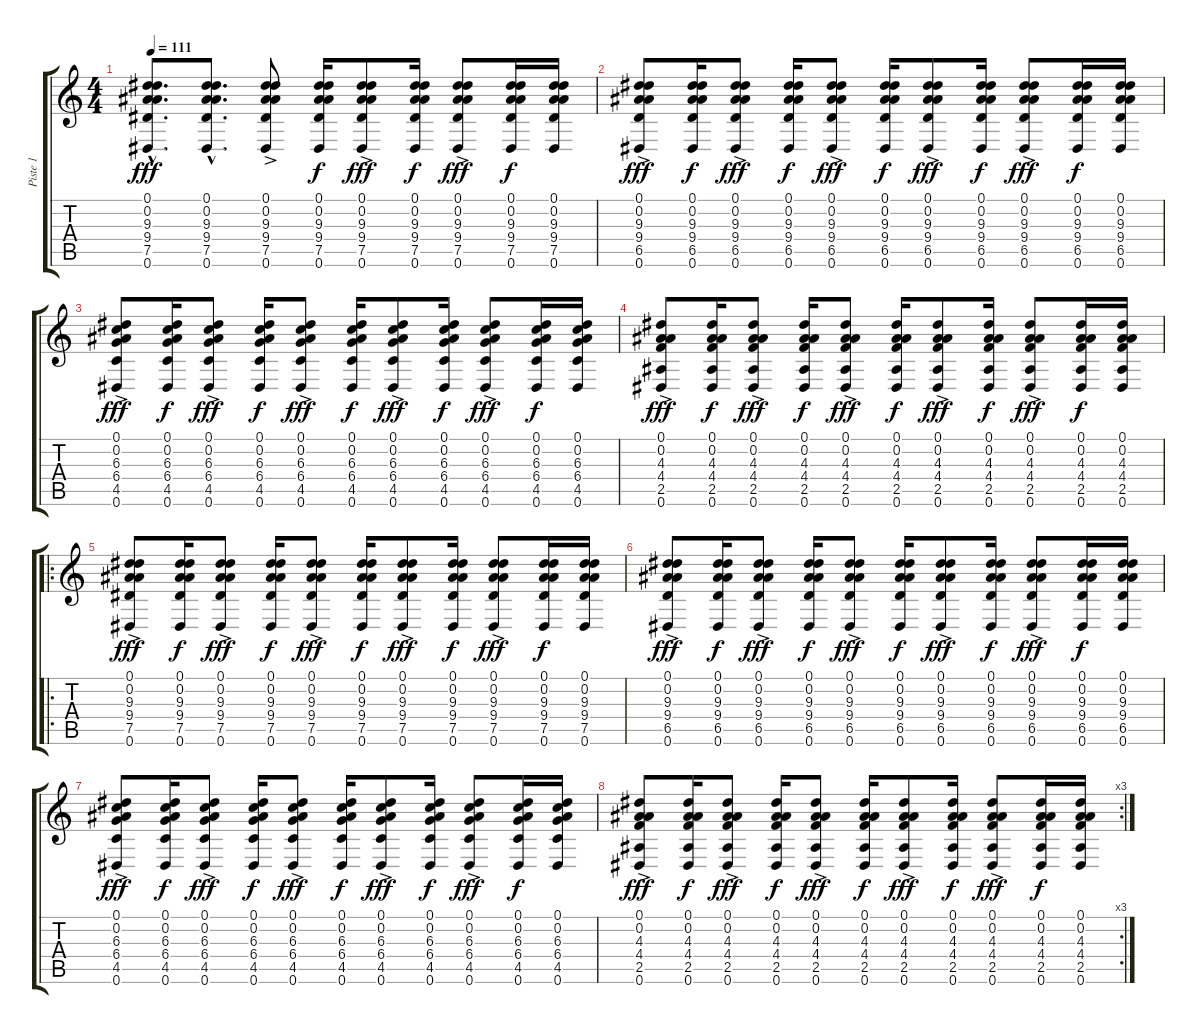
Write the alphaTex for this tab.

\track ("Piste 1" "Piste 1") {instrument acousticguitarsteel}
\staff {score tabs}
\tuning (Eb4 Bb3 Gb3 Db3 Ab2 Eb2) {hide}
\ts (4 4)
\tempo 111
\clef g2
\ks c
(0.1{hac} 0.2{hac} 9.3{hac} 9.4{hac} 7.5{hac} 0.6{hac}).8{d dy fff} (0.1{hac} 0.2{hac} 9.3{hac} 9.4{hac} 7.5{hac} 0.6{hac}).8{d} (0.1{ac} 0.2{ac} 9.3{ac} 9.4{ac} 7.5{ac} 0.6{ac}).8 (0.1 0.2 9.3 9.4 7.5 0.6).16{dy f} (0.1{ac} 0.2{ac} 9.3{ac} 9.4{ac} 7.5{ac} 0.6{ac}).8{dy fff} (0.1 0.2 9.3 9.4 7.5 0.6).16{dy f} (0.1{ac} 0.2{ac} 9.3{ac} 9.4{ac} 7.5{ac} 0.6{ac}).8{dy fff} (0.1 0.2 9.3 9.4 7.5 0.6).16{dy f} (0.1 0.2 9.3 9.4 7.5 0.6).16 |
(0.1{ac} 0.2{ac} 9.3{ac} 9.4{ac} 6.5{ac} 0.6{ac}).8{dy fff} (0.1 0.2 9.3 9.4 6.5 0.6).16{dy f} (0.1{ac} 0.2{ac} 9.3{ac} 9.4{ac} 6.5{ac} 0.6{ac}).8{dy fff} (0.1 0.2 9.3 9.4 6.5 0.6).16{dy f} (0.1{ac} 0.2{ac} 9.3{ac} 9.4{ac} 6.5{ac} 0.6{ac}).8{dy fff} (0.1 0.2 9.3 9.4 6.5 0.6).16{dy f} (0.1{ac} 0.2{ac} 9.3{ac} 9.4{ac} 6.5{ac} 0.6{ac}).8{dy fff} (0.1 0.2 9.3 9.4 6.5 0.6).16{dy f} (0.1{ac} 0.2{ac} 9.3{ac} 9.4{ac} 6.5{ac} 0.6{ac}).8{dy fff} (0.1 0.2 9.3 9.4 6.5 0.6).16{dy f} (0.1 0.2 9.3 9.4 6.5 0.6).16 |
(0.1{ac} 0.2{ac} 6.3{ac} 6.4{ac} 4.5{ac} 0.6{ac}).8{dy fff} (0.1 0.2 6.3 6.4 4.5 0.6).16{dy f} (0.1{ac} 0.2{ac} 6.3{ac} 6.4{ac} 4.5{ac} 0.6{ac}).8{dy fff} (0.1 0.2 6.3 6.4 4.5 0.6).16{dy f} (0.1{ac} 0.2{ac} 6.3{ac} 6.4{ac} 4.5{ac} 0.6{ac}).8{dy fff} (0.1 0.2 6.3 6.4 4.5 0.6).16{dy f} (0.1{ac} 0.2{ac} 6.3{ac} 6.4{ac} 4.5{ac} 0.6{ac}).8{dy fff} (0.1 0.2 6.3 6.4 4.5 0.6).16{dy f} (0.1{ac} 0.2{ac} 6.3{ac} 6.4{ac} 4.5{ac} 0.6{ac}).8{dy fff} (0.1 0.2 6.3 6.4 4.5 0.6).16{dy f} (0.1 0.2 6.3 6.4 4.5 0.6).16 |
(0.1{ac} 0.2{ac} 4.3{ac} 4.4{ac} 2.5{ac} 0.6{ac}).8{dy fff} (0.1 0.2 4.3 4.4 2.5 0.6).16{dy f} (0.1{ac} 0.2{ac} 4.3{ac} 4.4{ac} 2.5{ac} 0.6{ac}).8{dy fff} (0.1 0.2 4.3 4.4 2.5 0.6).16{dy f} (0.1{ac} 0.2{ac} 4.3{ac} 4.4{ac} 2.5{ac} 0.6{ac}).8{dy fff} (0.1 0.2 4.3 4.4 2.5 0.6).16{dy f} (0.1{ac} 0.2{ac} 4.3{ac} 4.4{ac} 2.5{ac} 0.6{ac}).8{dy fff} (0.1 0.2 4.3 4.4 2.5 0.6).16{dy f} (0.1{ac} 0.2{ac} 4.3{ac} 4.4{ac} 2.5{ac} 0.6{ac}).8{dy fff} (0.1 0.2 4.3 4.4 2.5 0.6).16{dy f} (0.1 0.2 4.3 4.4 2.5 0.6).16 |
\ro
(0.1{ac} 0.2{ac} 9.3{ac} 9.4{ac} 7.5{ac} 0.6{ac}).8{dy fff} (0.1 0.2 9.3 9.4 7.5 0.6).16{dy f} (0.1{ac} 0.2{ac} 9.3{ac} 9.4{ac} 7.5{ac} 0.6{ac}).8{dy fff} (0.1 0.2 9.3 9.4 7.5 0.6).16{dy f} (0.1{ac} 0.2{ac} 9.3{ac} 9.4{ac} 7.5{ac} 0.6{ac}).8{dy fff} (0.1 0.2 9.3 9.4 7.5 0.6).16{dy f} (0.1{ac} 0.2{ac} 9.3{ac} 9.4{ac} 7.5{ac} 0.6{ac}).8{dy fff} (0.1 0.2 9.3 9.4 7.5 0.6).16{dy f} (0.1{ac} 0.2{ac} 9.3{ac} 9.4{ac} 7.5{ac} 0.6{ac}).8{dy fff} (0.1 0.2 9.3 9.4 7.5 0.6).16{dy f} (0.1 0.2 9.3 9.4 7.5 0.6).16 |
(0.1{ac} 0.2{ac} 9.3{ac} 9.4{ac} 6.5{ac} 0.6{ac}).8{dy fff} (0.1 0.2 9.3 9.4 6.5 0.6).16{dy f} (0.1{ac} 0.2{ac} 9.3{ac} 9.4{ac} 6.5{ac} 0.6{ac}).8{dy fff} (0.1 0.2 9.3 9.4 6.5 0.6).16{dy f} (0.1{ac} 0.2{ac} 9.3{ac} 9.4{ac} 6.5{ac} 0.6{ac}).8{dy fff} (0.1 0.2 9.3 9.4 6.5 0.6).16{dy f} (0.1{ac} 0.2{ac} 9.3{ac} 9.4{ac} 6.5{ac} 0.6{ac}).8{dy fff} (0.1 0.2 9.3 9.4 6.5 0.6).16{dy f} (0.1{ac} 0.2{ac} 9.3{ac} 9.4{ac} 6.5{ac} 0.6{ac}).8{dy fff} (0.1 0.2 9.3 9.4 6.5 0.6).16{dy f} (0.1 0.2 9.3 9.4 6.5 0.6).16 |
(0.1{ac} 0.2{ac} 6.3{ac} 6.4{ac} 4.5{ac} 0.6{ac}).8{dy fff} (0.1 0.2 6.3 6.4 4.5 0.6).16{dy f} (0.1{ac} 0.2{ac} 6.3{ac} 6.4{ac} 4.5{ac} 0.6{ac}).8{dy fff} (0.1 0.2 6.3 6.4 4.5 0.6).16{dy f} (0.1{ac} 0.2{ac} 6.3{ac} 6.4{ac} 4.5{ac} 0.6{ac}).8{dy fff} (0.1 0.2 6.3 6.4 4.5 0.6).16{dy f} (0.1{ac} 0.2{ac} 6.3{ac} 6.4{ac} 4.5{ac} 0.6{ac}).8{dy fff} (0.1 0.2 6.3 6.4 4.5 0.6).16{dy f} (0.1{ac} 0.2{ac} 6.3{ac} 6.4{ac} 4.5{ac} 0.6{ac}).8{dy fff} (0.1 0.2 6.3 6.4 4.5 0.6).16{dy f} (0.1 0.2 6.3 6.4 4.5 0.6).16 |
\rc 3
(0.1{ac} 0.2{ac} 4.3{ac} 4.4{ac} 2.5{ac} 0.6{ac}).8{dy fff} (0.1 0.2 4.3 4.4 2.5 0.6).16{dy f} (0.1{ac} 0.2{ac} 4.3{ac} 4.4{ac} 2.5{ac} 0.6{ac}).8{dy fff} (0.1 0.2 4.3 4.4 2.5 0.6).16{dy f} (0.1{ac} 0.2{ac} 4.3{ac} 4.4{ac} 2.5{ac} 0.6{ac}).8{dy fff} (0.1 0.2 4.3 4.4 2.5 0.6).16{dy f} (0.1{ac} 0.2{ac} 4.3{ac} 4.4{ac} 2.5{ac} 0.6{ac}).8{dy fff} (0.1 0.2 4.3 4.4 2.5 0.6).16{dy f} (0.1{ac} 0.2{ac} 4.3{ac} 4.4{ac} 2.5{ac} 0.6{ac}).8{dy fff} (0.1 0.2 4.3 4.4 2.5 0.6).16{dy f} (0.1 0.2 4.3 4.4 2.5 0.6).16
